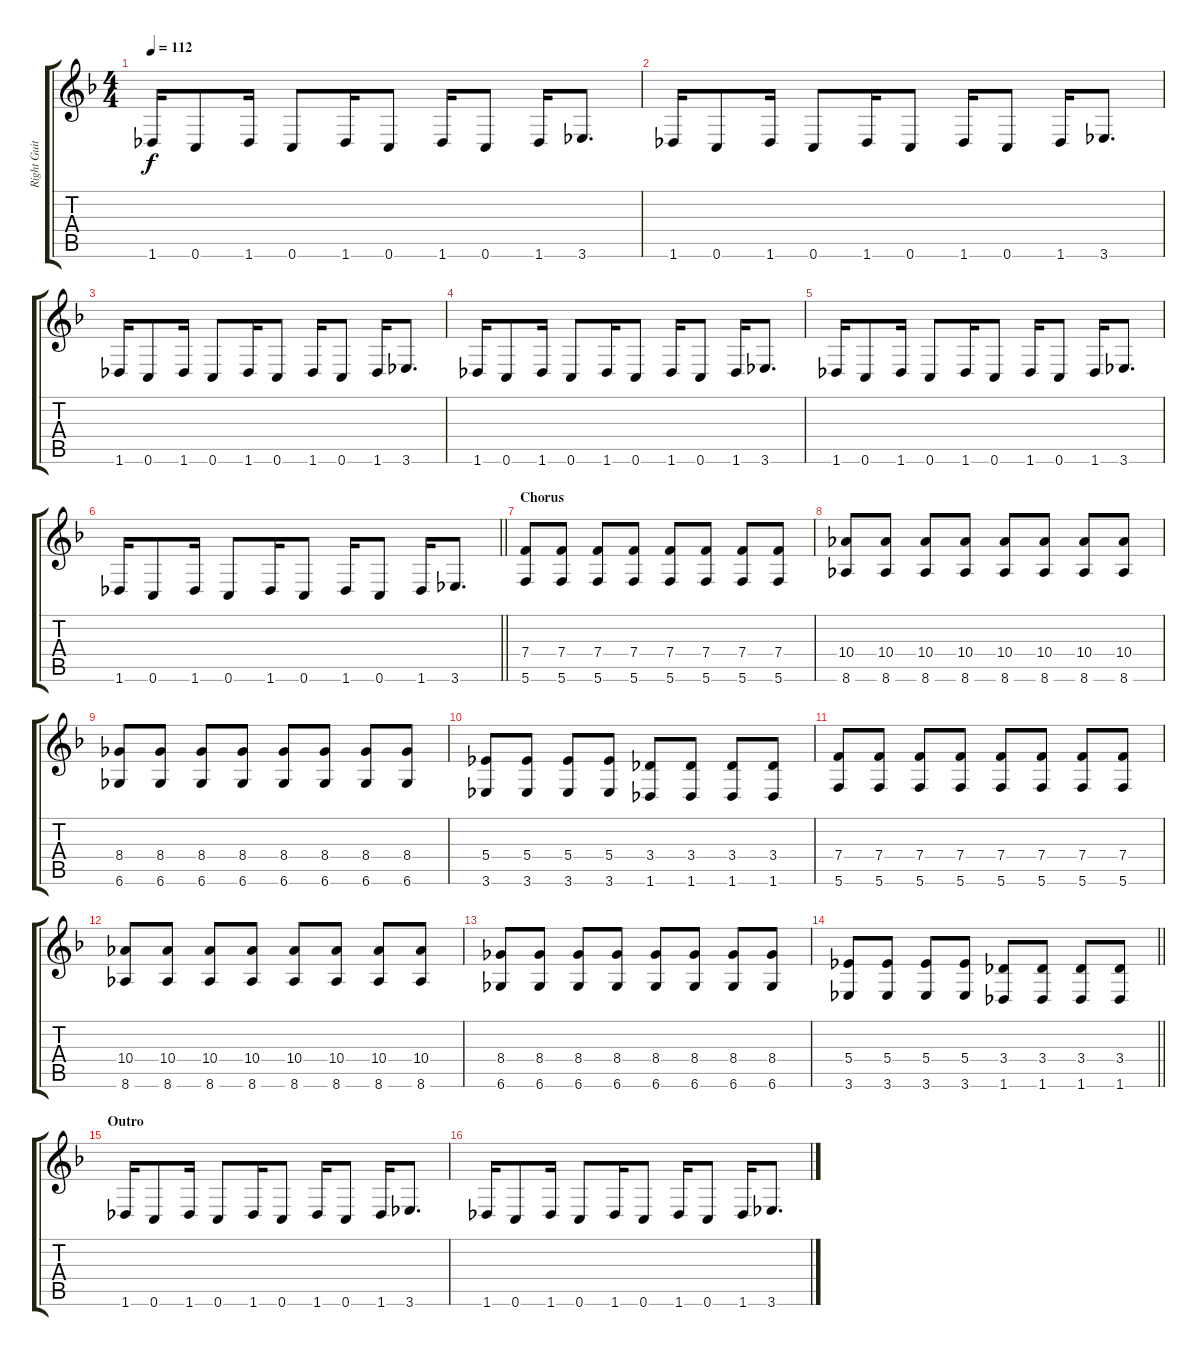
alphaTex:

\track ("Right Guitar" "Right Guit") {instrument distortionguitar}
\staff {score tabs}
\tuning (C4 G3 Eb3 Bb2 F2 C2) {hide}
\ts (4 4)
\tempo 112
\clef g2
\ks f
1.6.16{dy f} 0.6.8 1.6.16 0.6.8 1.6.16 0.6.8 1.6.16 0.6.8 1.6.16 3.6.8{d} |
1.6.16 0.6.8 1.6.16 0.6.8 1.6.16 0.6.8 1.6.16 0.6.8 1.6.16 3.6.8{d} |
1.6.16 0.6.8 1.6.16 0.6.8 1.6.16 0.6.8 1.6.16 0.6.8 1.6.16 3.6.8{d} |
1.6.16 0.6.8 1.6.16 0.6.8 1.6.16 0.6.8 1.6.16 0.6.8 1.6.16 3.6.8{d} |
1.6.16 0.6.8 1.6.16 0.6.8 1.6.16 0.6.8 1.6.16 0.6.8 1.6.16 3.6.8{d} |
\barLineRight lightlight
1.6.16 0.6.8 1.6.16 0.6.8 1.6.16 0.6.8 1.6.16 0.6.8 1.6.16 3.6.8{d} |
\section ("" "Chorus")
(7.4 5.6).8 (7.4 5.6).8 (7.4 5.6).8 (7.4 5.6).8 (7.4 5.6).8 (7.4 5.6).8 (7.4 5.6).8 (7.4 5.6).8 |
(10.4 8.6).8 (10.4 8.6).8 (10.4 8.6).8 (10.4 8.6).8 (10.4 8.6).8 (10.4 8.6).8 (10.4 8.6).8 (10.4 8.6).8 |
(8.4 6.6).8 (8.4 6.6).8 (8.4 6.6).8 (8.4 6.6).8 (8.4 6.6).8 (8.4 6.6).8 (8.4 6.6).8 (8.4 6.6).8 |
(5.4 3.6).8 (5.4 3.6).8 (5.4 3.6).8 (5.4 3.6).8 (3.4 1.6).8 (3.4 1.6).8 (3.4 1.6).8 (3.4 1.6).8 |
(7.4 5.6).8 (7.4 5.6).8 (7.4 5.6).8 (7.4 5.6).8 (7.4 5.6).8 (7.4 5.6).8 (7.4 5.6).8 (7.4 5.6).8 |
(10.4 8.6).8 (10.4 8.6).8 (10.4 8.6).8 (10.4 8.6).8 (10.4 8.6).8 (10.4 8.6).8 (10.4 8.6).8 (10.4 8.6).8 |
(8.4 6.6).8 (8.4 6.6).8 (8.4 6.6).8 (8.4 6.6).8 (8.4 6.6).8 (8.4 6.6).8 (8.4 6.6).8 (8.4 6.6).8 |
\barLineRight lightlight
(5.4 3.6).8 (5.4 3.6).8 (5.4 3.6).8 (5.4 3.6).8 (3.4 1.6).8 (3.4 1.6).8 (3.4 1.6).8 (3.4 1.6).8 |
\section ("" "Outro")
1.6.16 0.6.8 1.6.16 0.6.8 1.6.16 0.6.8 1.6.16 0.6.8 1.6.16 3.6.8{d} |
1.6.16 0.6.8 1.6.16 0.6.8 1.6.16 0.6.8 1.6.16 0.6.8 1.6.16 3.6.8{d}
